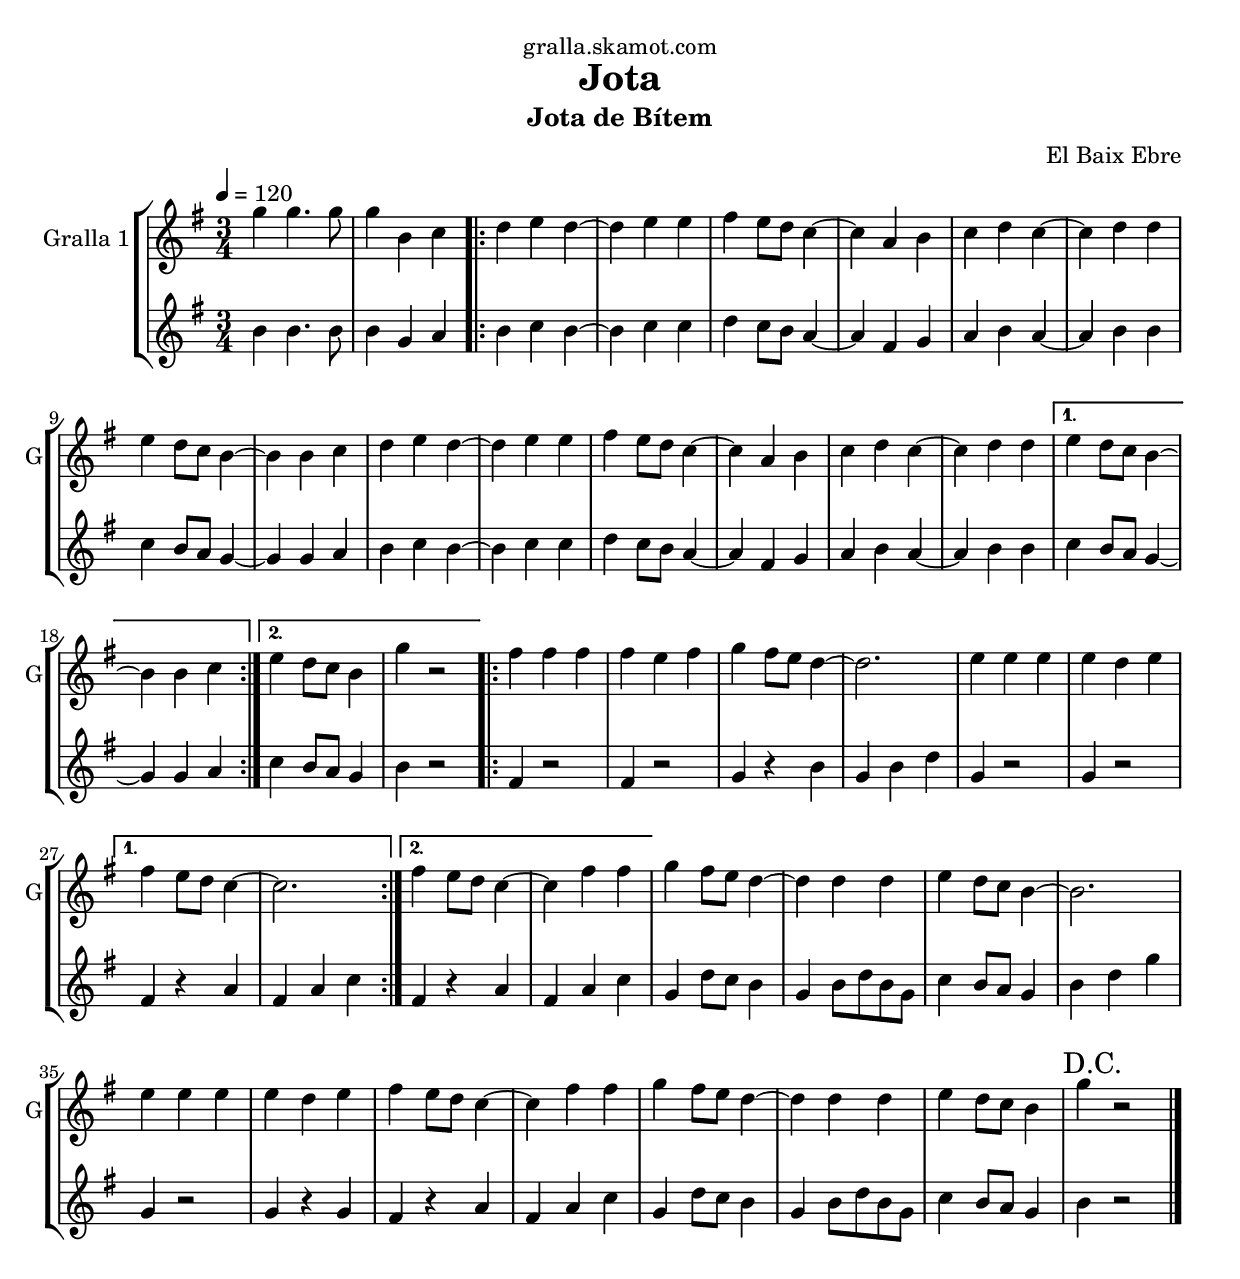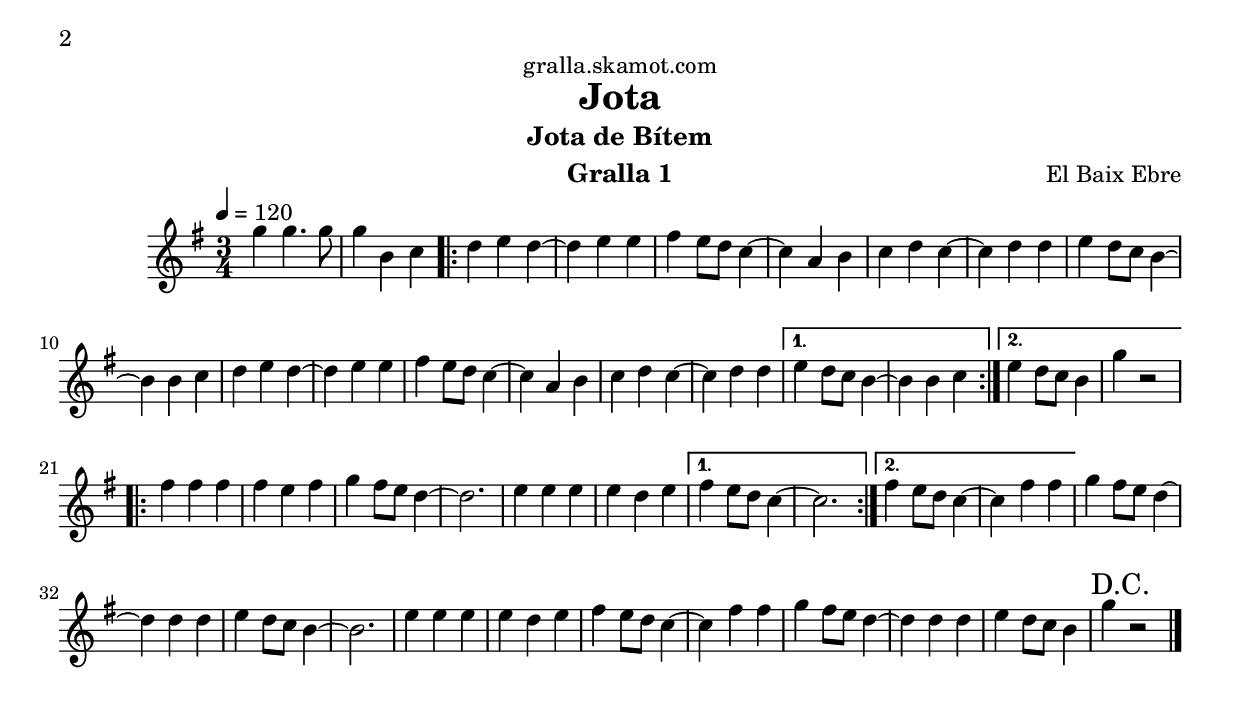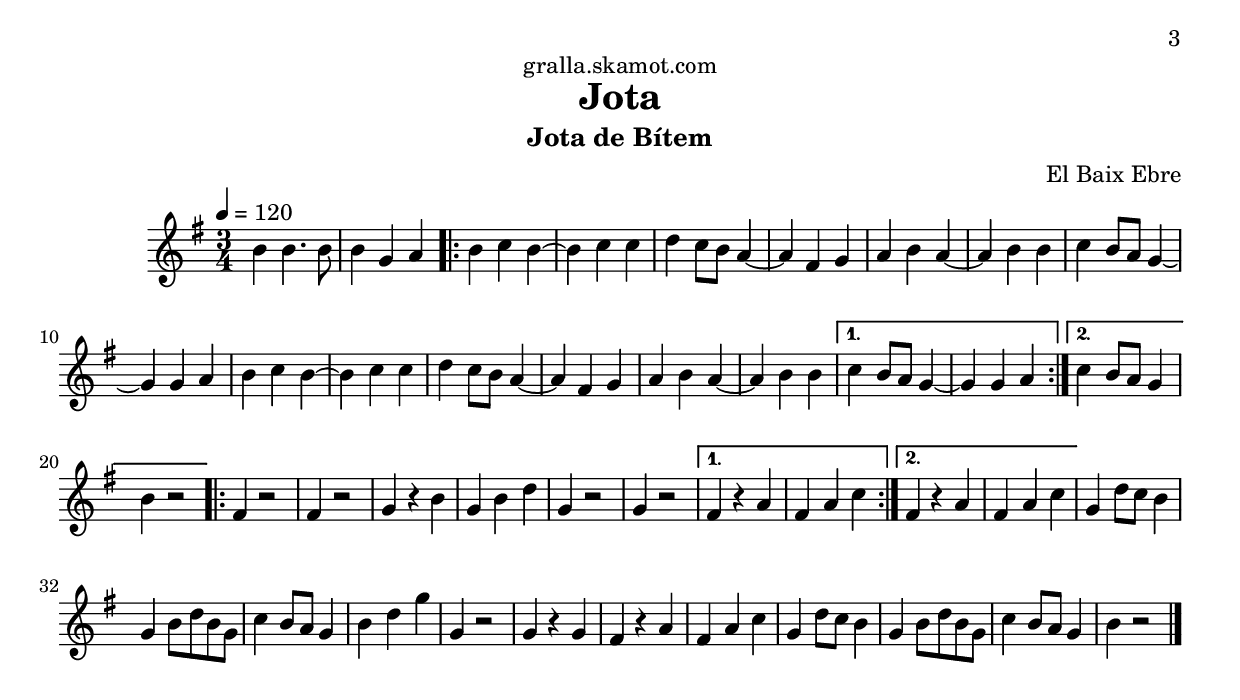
\version "2.16.2"

\header {
  dedication="gralla.skamot.com"
  title="Jota"
  subtitle="Jota de Bítem"
  subsubtitle=""
  poet=""
  meter=""
  piece=""
  composer="El Baix Ebre"
  arranger=""
  opus=""
  instrument=""
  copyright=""
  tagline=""
}

liniaroAa =
\relative g''
{
  \tempo 4=120
  \clef treble
  \key g \major
  \time 3/4
  g4 g4. g8  |
  g4 b, c  |
  \repeat volta 2 { d4 e d ~  |
  d4 e e  |
  %05
  fis4 e8 d c4 ~  |
  c4 a b  |
  c4 d c ~  |
  c4 d d  |
  e4 d8 c b4 ~  |
  %10
  b4 b c  |
  d4 e d ~  |
  d4 e e  |
  fis4 e8 d c4 ~  |
  c4 a b  |
  %15
  c4 d c ~  |
  c4 d d }
  \alternative { { e4 d8 c b4 ~  |
  b4 b c }
  { e4 d8 c b4  |
  %20
  g'4 r2 } }
  \repeat volta 2 { fis4 fis fis  |
  fis4 e fis  |
  g4 fis8 e d4 ~  |
  d2.  |
  %25
  e4 e e  |
  e4 d e }
  \alternative { { fis4 e8 d c4 ~  |
  c2. }
  { fis4 e8 d c4 ~  |
  %30
  c4 fis fis } }
  g4 fis8 e d4 ~  |
  d4 d d  |
  e4 d8 c b4 ~  |
  b2.  |
  %35
  e4 e e  |
  e4 d e  |
  fis4 e8 d c4 ~  |
  c4 fis fis  |
  g4 fis8 e d4 ~  |
  %40
  d4 d d  |
  e4 d8 c b4  |
  \mark "D.C." g'4 r2  \bar "|."
}

liniaroAb =
\relative b'
{
  \tempo 4=120
  \clef treble
  \key g \major
  \time 3/4
  b4 b4. b8  |
  b4 g a  |
  \repeat volta 2 { b4 c b ~  |
  b4 c c  |
  %05
  d4 c8 b a4 ~  |
  a4 fis g  |
  a4 b a ~  |
  a4 b b  |
  c4 b8 a g4 ~  |
  %10
  g4 g a  |
  b4 c b ~  |
  b4 c c  |
  d4 c8 b a4 ~  |
  a4 fis g  |
  %15
  a4 b a ~  |
  a4 b b }
  \alternative { { c4 b8 a g4 ~  |
  g4 g a }
  { c4 b8 a g4  |
  %20
  b4 r2 } }
  \repeat volta 2 { fis4 r2  |
  fis4 r2  |
  g4 r b  |
  g4 b d  |
  %25
  g,4 r2  |
  g4 r2 }
  \alternative { { fis4 r a  |
  fis4 a c }
  { fis,4 r a  |
  %30
  fis4 a c } }
  g4 d'8 c b4  |
  g4 b8 d b g  |
  c4 b8 a g4  |
  b4 d g  |
  %35
  g,4 r2  |
  g4 r g  |
  fis4 r a  |
  fis4 a c  |
  g4 d'8 c b4  |
  %40
  g4 b8 d b g  |
  c4 b8 a g4  |
  b4 r2  \bar "|."
}

\bookpart {
  \score {
    \new StaffGroup {
      \override Score.RehearsalMark #'self-alignment-X = #LEFT
      <<
        \new Staff \with {instrumentName = #"Gralla 1" shortInstrumentName = #"G"} \liniaroAa
        \new Staff \with {instrumentName = #"" shortInstrumentName = #" "} \liniaroAb
      >>
    }
    \layout {}
  }
  \score { \unfoldRepeats
    \new StaffGroup {
      \override Score.RehearsalMark #'self-alignment-X = #LEFT
      <<
        \new Staff \with {instrumentName = #"Gralla 1" shortInstrumentName = #"G"} \liniaroAa
        \new Staff \with {instrumentName = #"" shortInstrumentName = #" "} \liniaroAb
      >>
    }
    \midi {
      \set Staff.midiInstrument = "oboe"
      \set DrumStaff.midiInstrument = "drums"
    }
  }
}

\bookpart {
  \header {instrument="Gralla 1"}
  \score {
    \new StaffGroup {
      \override Score.RehearsalMark #'self-alignment-X = #LEFT
      <<
        \new Staff \liniaroAa
      >>
    }
    \layout {}
  }
  \score { \unfoldRepeats
    \new StaffGroup {
      \override Score.RehearsalMark #'self-alignment-X = #LEFT
      <<
        \new Staff \liniaroAa
      >>
    }
    \midi {
      \set Staff.midiInstrument = "oboe"
      \set DrumStaff.midiInstrument = "drums"
    }
  }
}

\bookpart {
  \header {instrument=""}
  \score {
    \new StaffGroup {
      \override Score.RehearsalMark #'self-alignment-X = #LEFT
      <<
        \new Staff \liniaroAb
      >>
    }
    \layout {}
  }
  \score { \unfoldRepeats
    \new StaffGroup {
      \override Score.RehearsalMark #'self-alignment-X = #LEFT
      <<
        \new Staff \liniaroAb
      >>
    }
    \midi {
      \set Staff.midiInstrument = "oboe"
      \set DrumStaff.midiInstrument = "drums"
    }
  }
}

